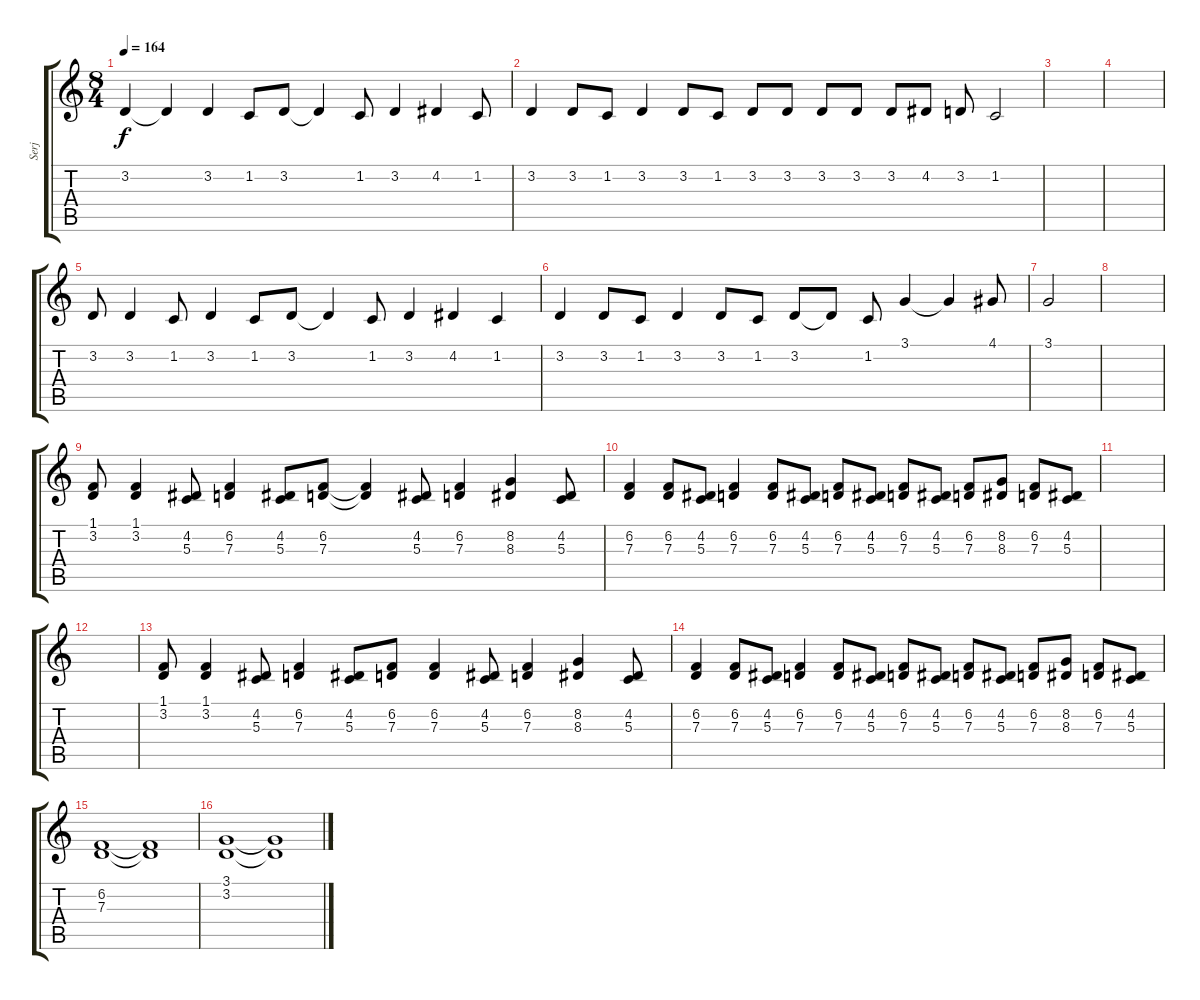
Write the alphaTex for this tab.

\track ("Serj" "Serj") {instrument englishhorn}
\staff {score tabs}
\tuning (E4 B3 G3 D3 A2 D2) {hide}
\ts (8 4)
\tempo 164
\clef g2
\ks c
3.2.4{dy f} 3.2{t}.4 3.2.4 1.2.8 3.2.8 3.2{t}.4 1.2.8 3.2.4 4.2.4 1.2.8 |
3.2.4 3.2.8 1.2.8 3.2.4 3.2.8 1.2.8 3.2.8 3.2.8 3.2.8 3.2.8 3.2.8 4.2.8 3.2.8 1.2.2 |
|
|
3.2.8 3.2.4 1.2.8 3.2.4 1.2.8 3.2.8 3.2{t}.4 1.2.8 3.2.4 4.2.4 1.2.4 |
3.2.4 3.2.8 1.2.8 3.2.4 3.2.8 1.2.8 3.2.8 3.2{t}.8 1.2.8 3.1.4 3.1{t}.4 4.1.8 |
3.1.2 |
|
(1.1 3.2).8 (1.1 3.2).4 (4.2 5.3).8 (6.2 7.3).4 (4.2 5.3).8 (6.2 7.3).8 (6.2{t} 7.3{t}).4 (4.2 5.3).8 (6.2 7.3).4 (8.2 8.3).4 (4.2 5.3).8 |
(6.2 7.3).4 (6.2 7.3).8 (4.2 5.3).8 (6.2 7.3).4 (6.2 7.3).8 (4.2 5.3).8 (6.2 7.3).8 (4.2 5.3).8 (6.2 7.3).8 (4.2 5.3).8 (6.2 7.3).8 (8.2 8.3).8 (6.2 7.3).8 (4.2 5.3).8 |
|
|
(1.1 3.2).8 (1.1 3.2).4 (4.2 5.3).8 (6.2 7.3).4 (4.2 5.3).8 (6.2 7.3).8 (6.2 7.3).4 (4.2 5.3).8 (6.2 7.3).4 (8.2 8.3).4 (4.2 5.3).8 |
(6.2 7.3).4 (6.2 7.3).8 (4.2 5.3).8 (6.2 7.3).4 (6.2 7.3).8 (4.2 5.3).8 (6.2 7.3).8 (4.2 5.3).8 (6.2 7.3).8 (4.2 5.3).8 (6.2 7.3).8 (8.2 8.3).8 (6.2 7.3).8 (4.2 5.3).8 |
(6.2 7.3).1{volume 16} (6.2{t} 7.3{t}).1 |
(3.1 3.2).1 (3.1{t} 3.2{t}).1
